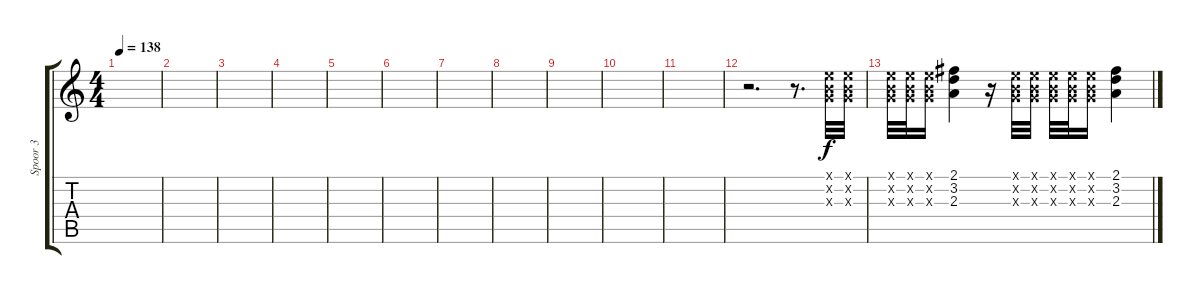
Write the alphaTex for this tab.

\track ("Spoor 3" "Spoor 3") {instrument overdrivenguitar}
\staff {score tabs}
\tuning (E4 B3 G3 D3 A2 E2) {hide}
\ts (4 4)
\tempo 138
\clef g2
\ks c
|
|
|
|
|
|
|
|
|
|
|
r.2{d} r.8{d} (0.1{x} 0.2{x} 0.3{x}).32 (0.1{x} 0.2{x} 0.3{x}).32 |
(0.1{x} 0.2{x} 0.3{x}).32 (0.1{x} 0.2{x} 0.3{x}).32 (0.1{x} 0.2{x} 0.3{x}).16 (2.1 3.2 2.3).4 r.16 (0.1{x} 0.2{x} 0.3{x}).32 (0.1{x} 0.2{x} 0.3{x}).32 (0.1{x} 0.2{x} 0.3{x}).32 (0.1{x} 0.2{x} 0.3{x}).32 (0.1{x} 0.2{x} 0.3{x}).16 (2.1 3.2 2.3).4
